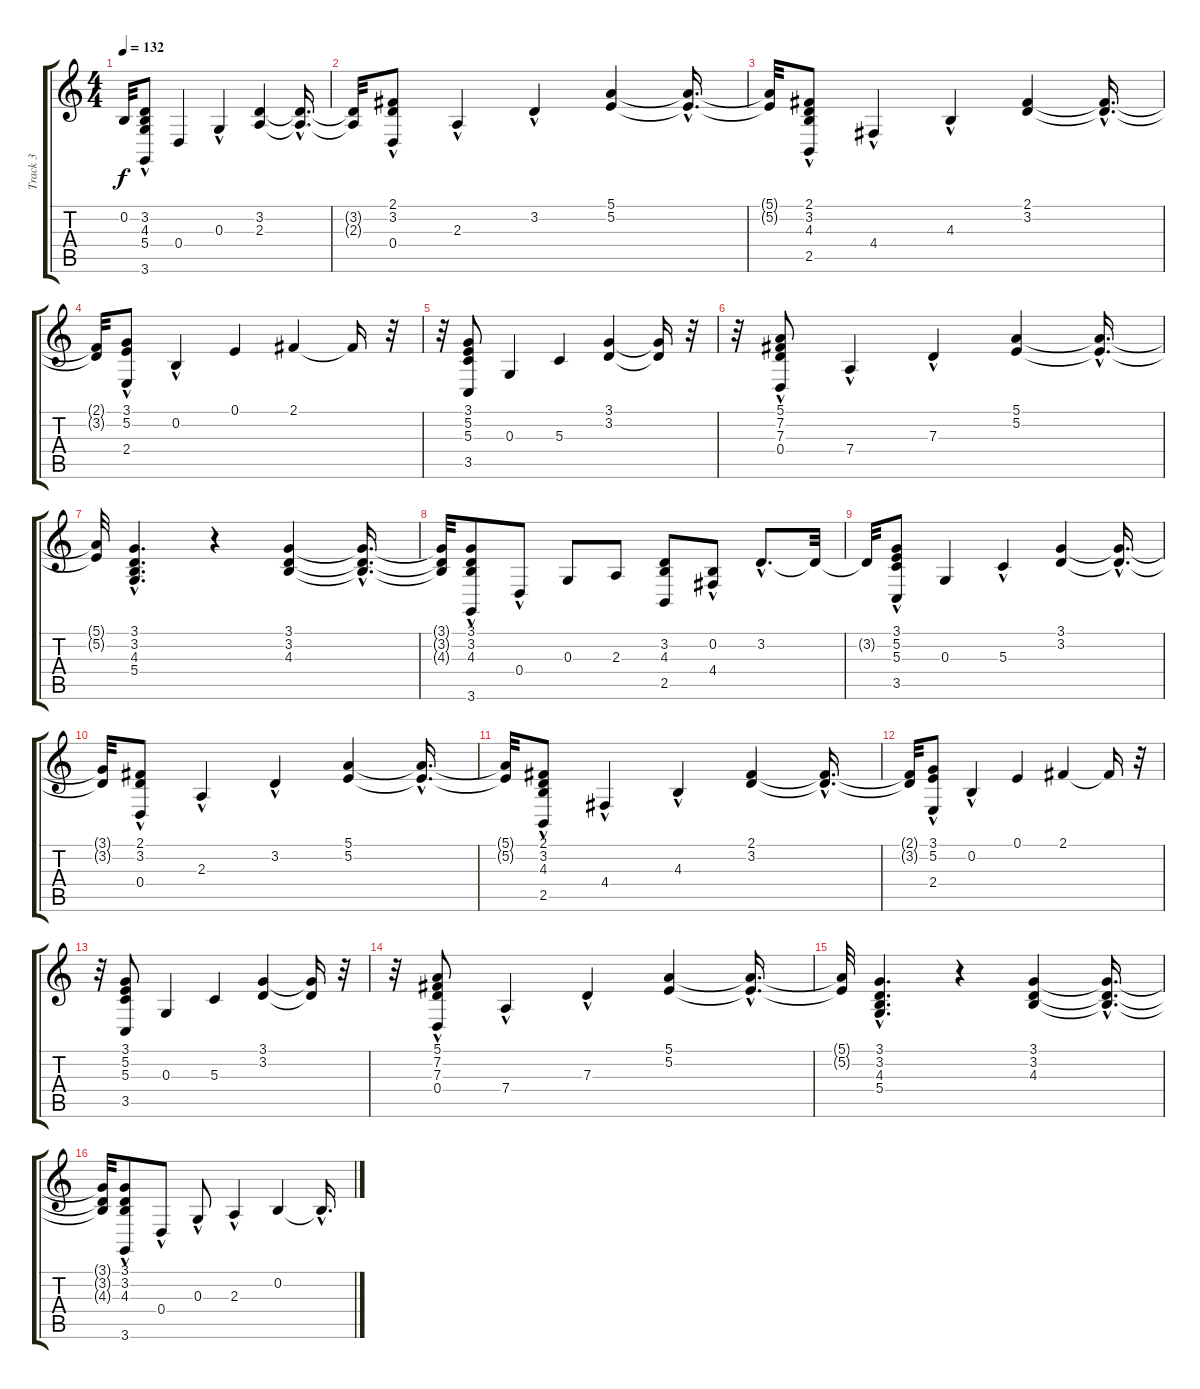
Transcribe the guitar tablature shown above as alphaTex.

\track ("Track 3" "Track 3") {instrument acousticgrandpiano}
\staff {score tabs}
\tuning (E4 B3 G3 D3 A2 E2) {hide}
\ts (4 4)
\tempo 132
\clef g2
\ks c
0.2{t}.32{dy f} (3.2 4.3 5.4{hac} 3.6).8 0.4.4 0.3{hac}.4 (3.2 2.3).4 (3.2{hac t} 2.3{hac t}).16{d} |
(3.2{t} 2.3{t}).32 (2.1{hac} 3.2{hac} 0.4{hac}).8 2.3{hac}.4 3.2{hac}.4 (5.1 5.2).4 (5.1{hac t} 5.2{hac t}).16{d} |
(5.1{t} 5.2{t}).32 (2.1{hac} 3.2{hac} 4.3{hac} 2.5{hac}).8 4.4{hac}.4 4.3{hac}.4 (2.1 3.2).4 (2.1{hac t} 3.2{hac t}).16{d} |
(2.1{t} 3.2{t}).32 (3.1{hac} 5.2 2.4{hac}).8 0.2{hac}.4 0.1.4 2.1.4 2.1{t}.16 r.32 |
r.32 (3.1 5.2 5.3 3.5).8 0.3.4 5.3.4 (3.1 3.2).4 (3.1{t} 3.2{t}).16 r.32 |
r.32 (5.1{hac} 7.2{hac} 7.3{hac} 0.4{hac}).8 7.4{hac}.4 7.3{hac}.4 (5.1 5.2).4 (5.1{hac t} 5.2{hac t}).16{d} |
(5.1{t} 5.2{t}).32 (3.1{hac} 3.2{hac} 4.3{hac} 5.4{hac}).4{d} r.4 (3.1 3.2 4.3).4 (3.1{hac t} 3.2{hac t} 4.3{hac t}).16{d} |
(3.1{t} 3.2{t} 4.3{t}).32 (3.1{hac} 3.2{hac} 4.3{hac} 3.6{hac}).8 0.4{hac}.8 0.3.8 2.3.8 (3.2 4.3 2.5).8 (0.2{hac} 4.4).8 3.2{hac}.8{d} 3.2{t}.32 |
3.2{t}.32 (3.1 5.2 5.3{hac} 3.5).8 0.3.4 5.3{hac}.4 (3.1 3.2).4 (3.1{hac t} 3.2{hac t}).16{d} |
(3.1{t} 3.2{t}).32 (2.1{hac} 3.2{hac} 0.4{hac}).8 2.3{hac}.4 3.2{hac}.4 (5.1 5.2).4 (5.1{hac t} 5.2{hac t}).16{d} |
(5.1{t} 5.2{t}).32 (2.1{hac} 3.2{hac} 4.3{hac} 2.5{hac}).8 4.4{hac}.4 4.3{hac}.4 (2.1 3.2).4 (2.1{hac t} 3.2{hac t}).16{d} |
(2.1{t} 3.2{t}).32 (3.1{hac} 5.2 2.4{hac}).8 0.2{hac}.4 0.1.4 2.1.4 2.1{t}.16 r.32 |
r.32 (3.1 5.2 5.3 3.5).8 0.3.4 5.3.4 (3.1 3.2).4 (3.1{t} 3.2{t}).16 r.32 |
r.32 (5.1{hac} 7.2{hac} 7.3{hac} 0.4{hac}).8 7.4{hac}.4 7.3{hac}.4 (5.1 5.2).4 (5.1{hac t} 5.2{hac t}).16{d} |
(5.1{t} 5.2{t}).32 (3.1{hac} 3.2{hac} 4.3{hac} 5.4{hac}).4{d} r.4 (3.1 3.2 4.3).4 (3.1{hac t} 3.2{hac t} 4.3{hac t}).16{d} |
(3.1{t} 3.2{t} 4.3{t}).32 (3.1{hac} 3.2{hac} 4.3{hac} 3.6{hac}).8 0.4{hac}.8 0.3{hac}.8 2.3{hac}.4 0.2.4 0.2{hac t}.16{d}
